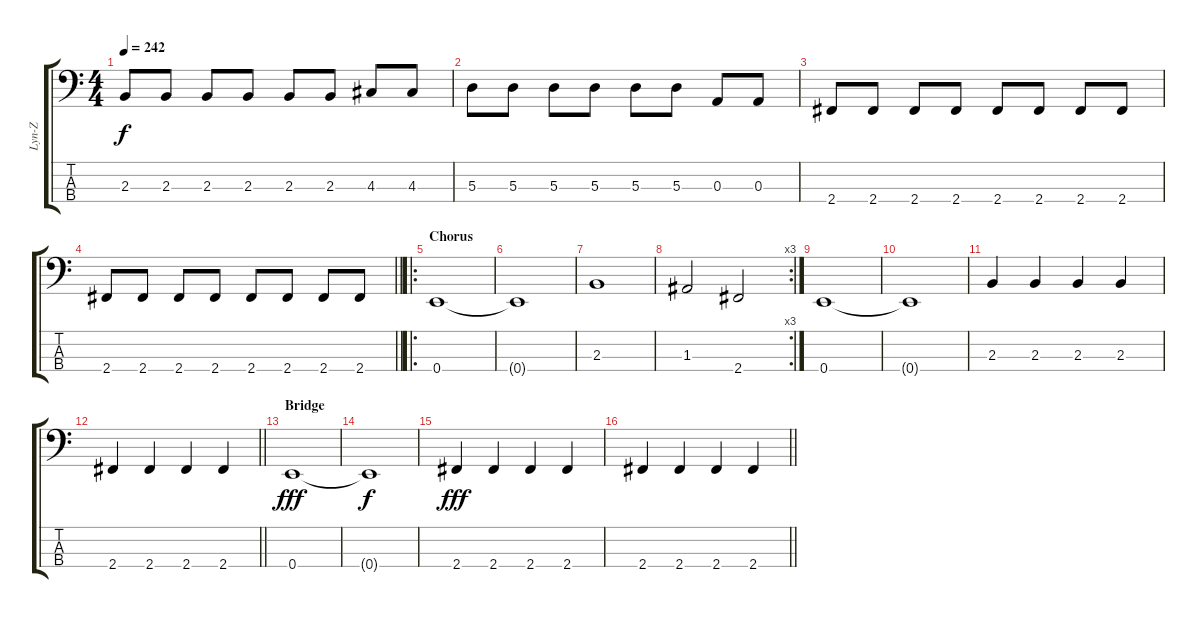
\track ("Lyn-Z" "Lyn-Z") {instrument electricbasspick}
\staff {score tabs}
\tuning (G2 D2 A1 E1) {hide}
\ts (4 4)
\tempo 242
\clef f4
\ks c
2.3.8{dy f} 2.3.8 2.3.8 2.3.8 2.3.8 2.3.8 4.3.8 4.3.8 |
5.3.8 5.3.8 5.3.8 5.3.8 5.3.8 5.3.8 0.3.8 0.3.8 |
2.4.8 2.4.8 2.4.8 2.4.8 2.4.8 2.4.8 2.4.8 2.4.8 |
\barLineRight lightlight
2.4.8 2.4.8 2.4.8 2.4.8 2.4.8 2.4.8 2.4.8 2.4.8 |
\ro
\section ("" "Chorus")
0.4.1 |
0.4{t}.1 |
2.3.1 |
\rc 3
1.3.2 2.4.2 |
0.4.1 |
0.4{t}.1 |
2.3.4 2.3.4 2.3.4 2.3.4 |
\barLineRight lightlight
2.4.4 2.4.4 2.4.4 2.4.4 |
\section ("" "Bridge")
0.4.1{dy fff} |
0.4{t}.1{dy f} |
2.4.4{dy fff} 2.4.4 2.4.4 2.4.4 |
\barLineRight lightlight
2.4.4 2.4.4 2.4.4 2.4.4
